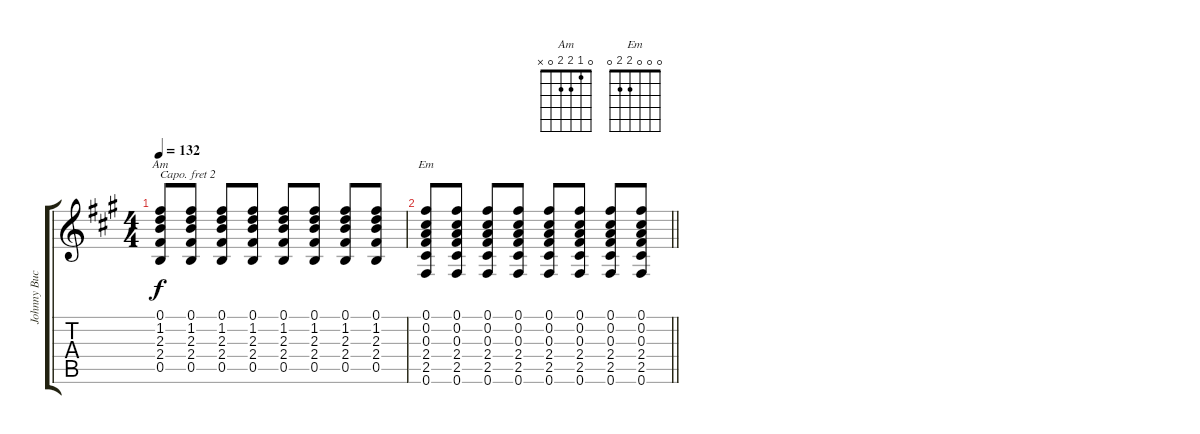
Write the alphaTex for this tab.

\track ("Johnny Buckland-Lead guitar" "Johnny Buc") {instrument overdrivenguitar}
\staff {score tabs}
\capo 2
\tuning (E4 B3 G3 D3 A2 E2) {hide}
\chord ("Am" 0 1 2 2 0 x)
\chord ("Em" 0 0 0 2 2 0)
\ts (4 4)
\tempo 132
\clef g2
\ks a
(0.1 1.2 2.3 2.4 0.5).8{ch "Am" dy f} (0.1 1.2 2.3 2.4 0.5).8 (0.1 1.2 2.3 2.4 0.5).8 (0.1 1.2 2.3 2.4 0.5).8 (0.1 1.2 2.3 2.4 0.5).8 (0.1 1.2 2.3 2.4 0.5).8 (0.1 1.2 2.3 2.4 0.5).8 (0.1 1.2 2.3 2.4 0.5).8 |
\barLineRight lightlight
(0.1 0.2 0.3 2.4 2.5 0.6).8{ch "Em"} (0.1 0.2 0.3 2.4 2.5 0.6).8 (0.1 0.2 0.3 2.4 2.5 0.6).8 (0.1 0.2 0.3 2.4 2.5 0.6).8 (0.1 0.2 0.3 2.4 2.5 0.6).8 (0.1 0.2 0.3 2.4 2.5 0.6).8 (0.1 0.2 0.3 2.4 2.5 0.6).8 (0.1 0.2 0.3 2.4 2.5 0.6).8
